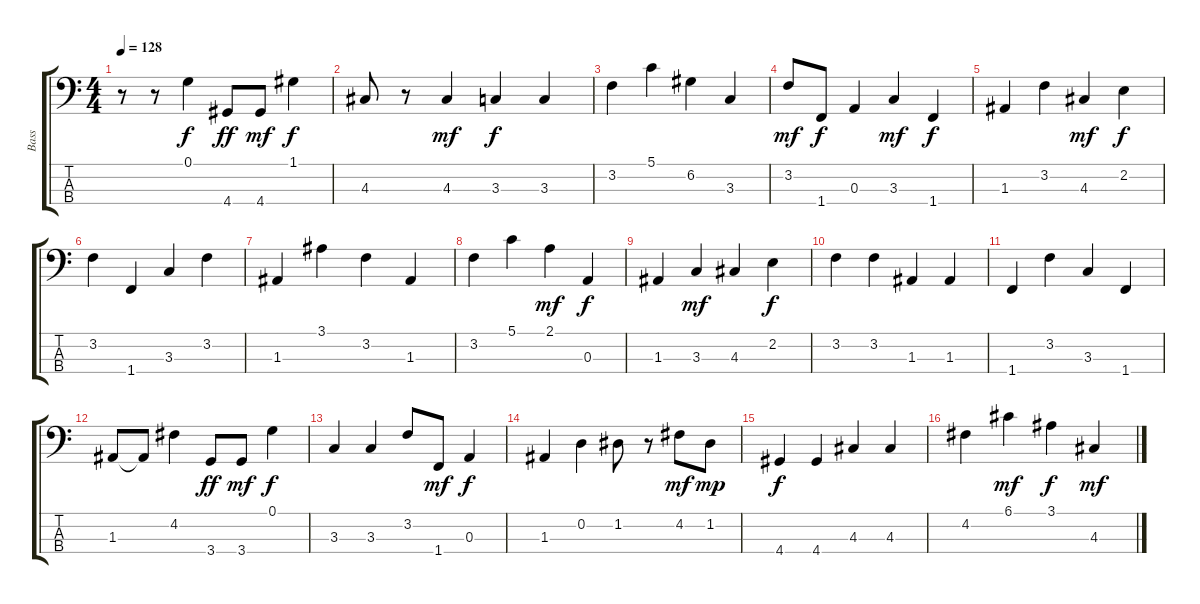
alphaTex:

\track ("Bass" "Bass") {instrument acousticbass}
\staff {score tabs}
\tuning (G2 D2 A1 E1) {hide}
\ts (4 4)
\tempo 128
\clef f4
\ks c
r.8{dy f} r.8 0.1.4 4.4.8{dy ff} 4.4.8{dy mf} 1.1.4{dy f} |
4.3.8 r.8 4.3.4{dy mf} 3.3.4{dy f} 3.3.4 |
3.2.4 5.1.4 6.2.4 3.3.4 |
3.2.8{dy mf} 1.4.8{dy f} 0.3.4 3.3.4{dy mf} 1.4.4{dy f} |
1.3.4 3.2.4 4.3.4{dy mf} 2.2.4{dy f} |
3.2.4 1.4.4 3.3.4 3.2.4 |
1.3.4 3.1.4 3.2.4 1.3.4 |
3.2.4 5.1.4 2.1.4{dy mf} 0.3.4{dy f} |
1.3.4 3.3.4{dy mf} 4.3.4 2.2.4{dy f} |
3.2.4 3.2.4 1.3.4 1.3.4 |
1.4.4 3.2.4 3.3.4 1.4.4 |
1.3.8 1.3{t}.8 4.2.4 3.4.8{dy ff} 3.4.8{dy mf} 0.1.4{dy f} |
3.3.4 3.3.4 3.2.8 1.4.8{dy mf} 0.3.4{dy f} |
1.3.4 0.2.4 1.2.8 r.8 4.2.8{dy mf} 1.2.8{dy mp} |
4.4.4{dy f} 4.4.4 4.3.4 4.3.4 |
4.2.4 6.1.4{dy mf} 3.1.4{dy f} 4.3.4{dy mf}
